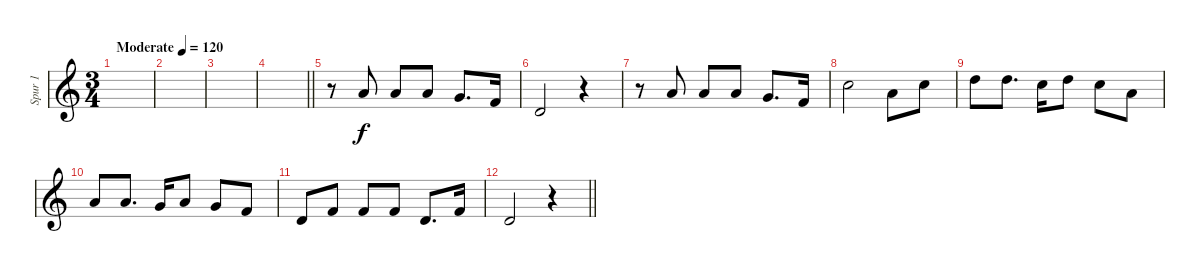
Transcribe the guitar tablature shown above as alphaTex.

\track ("Spur 1" "Spur 1") {instrument acousticgrandpiano}
\staff {score}
\tuning (E4 B3 G3 D3 A2 E2) {hide}
\ts (3 4)
\tempo (120 "Moderate")
\clef g2
\ks c
|
|
|
\barLineRight lightlight
|
r.8 5.1.8 5.1.8 5.1.8 3.1.8{d} 1.1.16 |
3.2.2 r.4 |
r.8 5.1.8 5.1.8 5.1.8 3.1.8{d} 1.1.16 |
8.1.2 5.1.8 8.1.8 |
15.2.8 10.1.8{d} 8.1.16 10.1.8 8.1.8 5.1.8 |
5.1.8 5.1.8{d} 3.1.16 5.1.8 3.1.8 1.1.8 |
3.2.8 1.1.8 1.1.8 1.1.8 3.2.8{d} 1.1.16 |
\barLineRight lightlight
3.2.2 r.4
